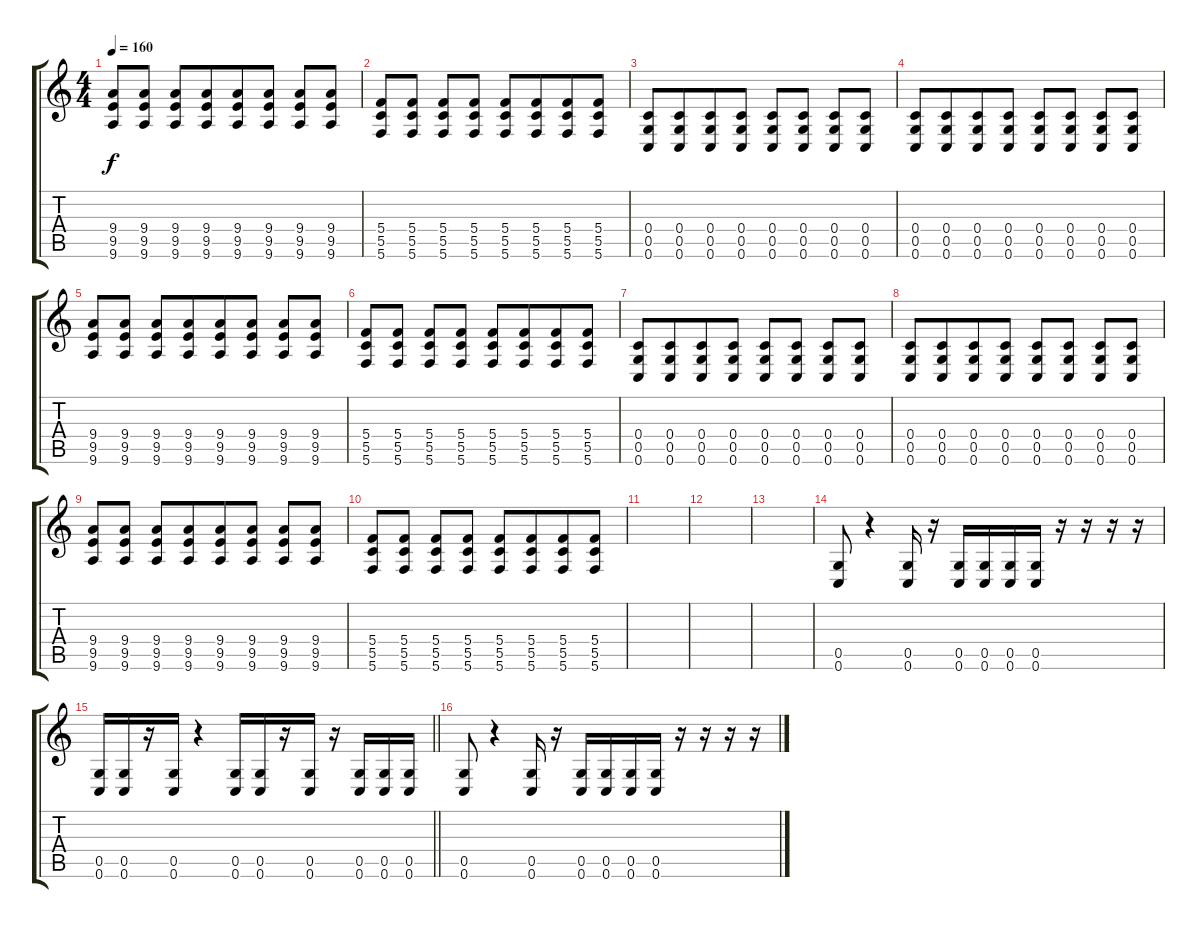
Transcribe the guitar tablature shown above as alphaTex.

\track "" {instrument distortionguitar}
\staff {score tabs}
\tuning (D4 A3 F3 C3 G2 C2) {hide}
\ts (4 4)
\tempo 160
\clef g2
\ks c
(9.4 9.5 9.6).8{dy f beam merge} (9.4 9.5 9.6).8 (9.4 9.5 9.6).8{beam merge} (9.4 9.5 9.6).8{beam merge} (9.4 9.5 9.6).8 (9.4 9.5 9.6).8 (9.4 9.5 9.6).8{beam merge} (9.4 9.5 9.6).8 |
(5.4 5.5 5.6).8 (5.4 5.5 5.6).8 (5.4 5.5 5.6).8{beam merge} (5.4 5.5 5.6).8 (5.4 5.5 5.6).8{beam merge} (5.4 5.5 5.6).8{beam merge} (5.4 5.5 5.6).8 (5.4 5.5 5.6).8 |
(0.4 0.5 0.6).8 (0.4 0.5 0.6).8{beam merge} (0.4 0.5 0.6).8 (0.4 0.5 0.6).8 (0.4 0.5 0.6).8{beam merge} (0.4 0.5 0.6).8 (0.4 0.5 0.6).8 (0.4 0.5 0.6).8 |
(0.4 0.5 0.6).8 (0.4 0.5 0.6).8{beam merge} (0.4 0.5 0.6).8 (0.4 0.5 0.6).8 (0.4 0.5 0.6).8{beam merge} (0.4 0.5 0.6).8 (0.4 0.5 0.6).8 (0.4 0.5 0.6).8 |
(9.4 9.5 9.6).8{beam merge} (9.4 9.5 9.6).8 (9.4 9.5 9.6).8{beam merge} (9.4 9.5 9.6).8{beam merge} (9.4 9.5 9.6).8 (9.4 9.5 9.6).8 (9.4 9.5 9.6).8{beam merge} (9.4 9.5 9.6).8 |
(5.4 5.5 5.6).8 (5.4 5.5 5.6).8 (5.4 5.5 5.6).8{beam merge} (5.4 5.5 5.6).8 (5.4 5.5 5.6).8{beam merge} (5.4 5.5 5.6).8{beam merge} (5.4 5.5 5.6).8 (5.4 5.5 5.6).8 |
(0.4 0.5 0.6).8 (0.4 0.5 0.6).8{beam merge} (0.4 0.5 0.6).8 (0.4 0.5 0.6).8 (0.4 0.5 0.6).8{beam merge} (0.4 0.5 0.6).8 (0.4 0.5 0.6).8 (0.4 0.5 0.6).8 |
(0.4 0.5 0.6).8 (0.4 0.5 0.6).8{beam merge} (0.4 0.5 0.6).8 (0.4 0.5 0.6).8 (0.4 0.5 0.6).8{beam merge} (0.4 0.5 0.6).8 (0.4 0.5 0.6).8 (0.4 0.5 0.6).8 |
(9.4 9.5 9.6).8{beam merge} (9.4 9.5 9.6).8 (9.4 9.5 9.6).8{beam merge} (9.4 9.5 9.6).8{beam merge} (9.4 9.5 9.6).8 (9.4 9.5 9.6).8 (9.4 9.5 9.6).8{beam merge} (9.4 9.5 9.6).8 |
(5.4 5.5 5.6).8 (5.4 5.5 5.6).8 (5.4 5.5 5.6).8{beam merge} (5.4 5.5 5.6).8 (5.4 5.5 5.6).8{beam merge} (5.4 5.5 5.6).8{beam merge} (5.4 5.5 5.6).8 (5.4 5.5 5.6).8 |
|
|
|
(0.5 0.6).8 r.4 (0.5 0.6).16 r.16 (0.5 0.6).16 (0.5 0.6).16 (0.5 0.6).16{beam merge} (0.5 0.6).16 r.16 r.16{beam merge} r.16 r.16 |
\barLineRight lightlight
(0.5 0.6).16{beam merge} (0.5 0.6).16 r.16{beam merge} (0.5 0.6).16 r.4{beam merge} (0.5 0.6).16 (0.5 0.6).16{beam merge} r.16 (0.5 0.6).16 r.16 (0.5 0.6).16 (0.5 0.6).16 (0.5 0.6).16 |
\section ("" "")
(0.5 0.6).8 r.4 (0.5 0.6).16 r.16 (0.5 0.6).16 (0.5 0.6).16 (0.5 0.6).16{beam merge} (0.5 0.6).16 r.16 r.16{beam merge} r.16 r.16
